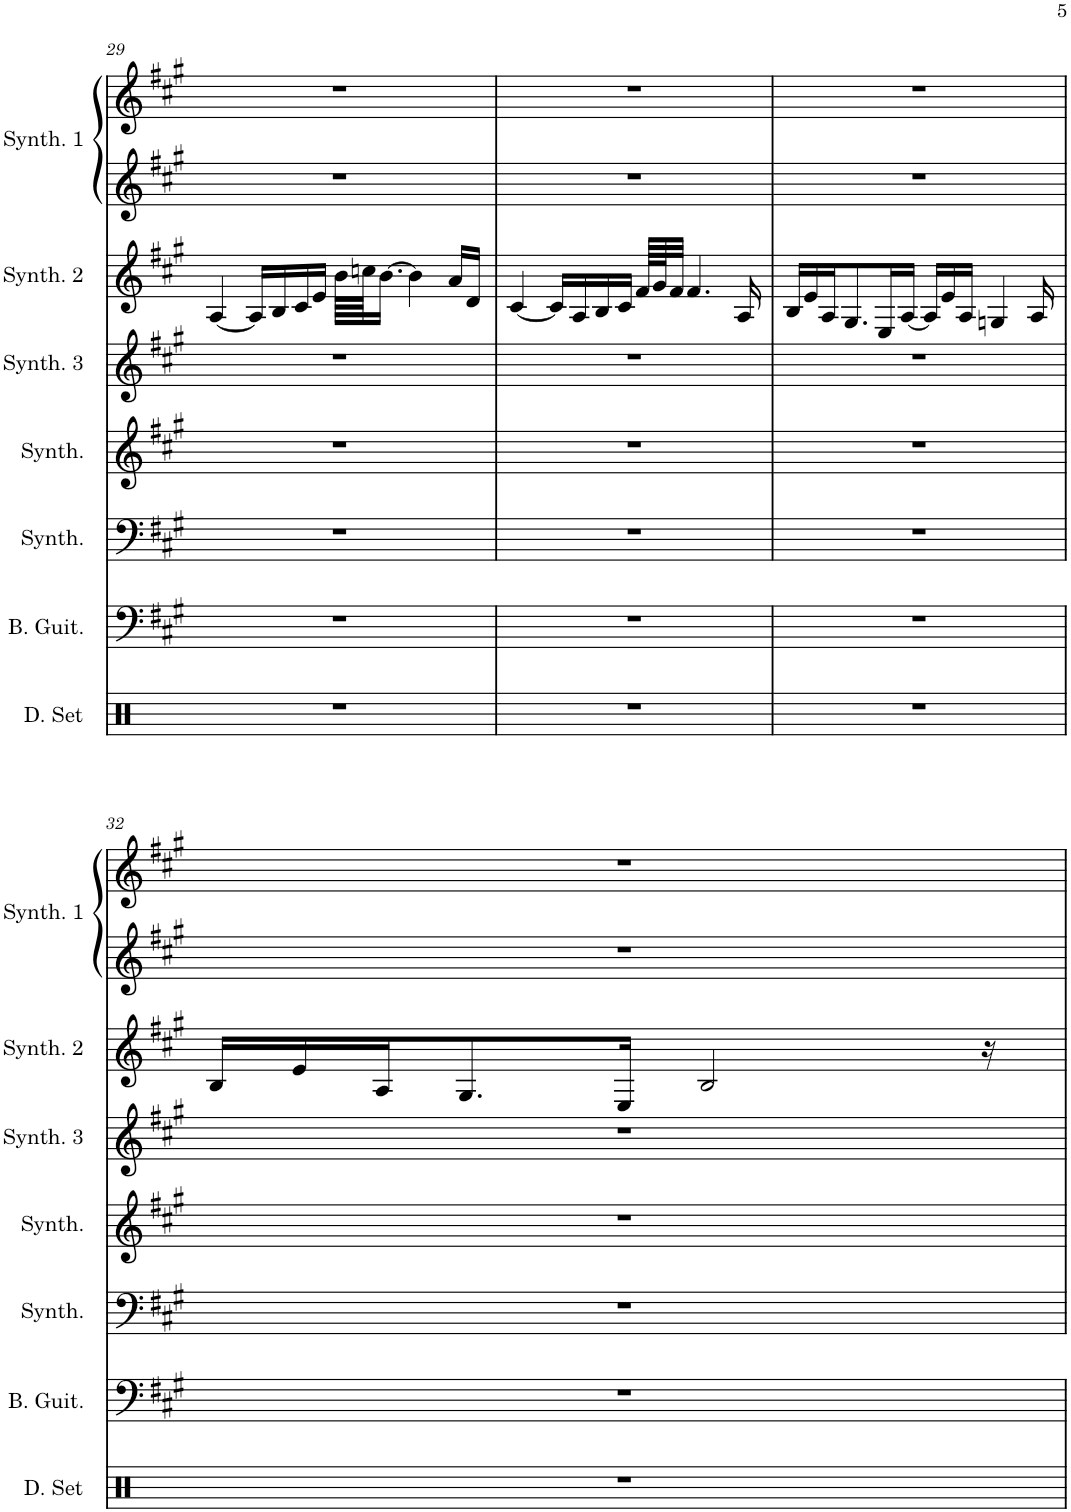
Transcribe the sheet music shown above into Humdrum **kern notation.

**kern	**kern	**kern	**kern	**kern	**kern	**kern	**kern
*part7	*part6	*part5	*part4	*part3	*part2	*part1	*part1
*staff8	*staff7	*staff6	*staff5	*staff4	*staff3	*staff2	*staff1
*I"Drumset	*I"Bass Guitar	*I"Bass Synthesizer	*I"Sine Synthesizer	*I"Saw Synthesizer 3	*I"Saw Synthesizer 2	*I"Saw Synthesizer 1	*
*I'D. Set	*I'B. Guit.	*I'Synth.	*I'Synth.	*I'Synth. 3	*I'Synth. 2	*I'Synth. 1	*
!!LO:PB:g=z
*clefX	*clefF4	*clefF4	*clefG2	*clefG2	*clefG2	*clefG2	*clefG2
*	*Trd7c12	*	*	*	*	*	*
*k[]	*k[f#c#g#]	*k[f#c#g#]	*k[f#c#g#]	*k[f#c#g#]	*k[f#c#g#]	*k[f#c#g#]	*k[f#c#g#]
*M4/4	*M4/4	*M4/4	*M4/4	*M4/4	*M4/4	*M4/4	*M4/4
=29	=29	=29	=29	=29	=29	=29	=29
1r	1r	1r	1r	1r	[4A/	1r	1r
.	.	.	.	.	16A/LL]	.	.
.	.	.	.	.	16B/	.	.
.	.	.	.	.	16c#/	.	.
.	.	.	.	.	16e/JJ	.	.
.	.	.	.	.	64b\LLLL	.	.
.	.	.	.	.	64ccn\JJ	.	.
.	.	.	.	.	[16.b\JJ	.	.
.	.	.	.	.	4b\]	.	.
.	.	.	.	.	16a/LL	.	.
.	.	.	.	.	16d/JJ	.	.
=30	=30	=30	=30	=30	=30	=30	=30
1r	1r	1r	1r	1r	[4c#/	1r	1r
.	.	.	.	.	16c#/LL]	.	.
.	.	.	.	.	16A/	.	.
.	.	.	.	.	16B/	.	.
.	.	.	.	.	16c#/JJ	.	.
.	.	.	.	.	64f#/LLLL	.	.
.	.	.	.	.	64g#/J	.	.
.	.	.	.	.	32f#/JJJ	.	.
.	.	.	.	.	4.f#/	.	.
.	.	.	.	.	16A/	.	.
=31	=31	=31	=31	=31	=31	=31	=31
1r	1r	1r	1r	1r	16B/LL	1r	1r
.	.	.	.	.	16e/	.	.
.	.	.	.	.	16A/J	.	.
.	.	.	.	.	8.G#/	.	.
.	.	.	.	.	16E/L	.	.
.	.	.	.	.	[16A/JJ	.	.
.	.	.	.	.	16A/LL]	.	.
.	.	.	.	.	16e/	.	.
.	.	.	.	.	16A/JJ	.	.
.	.	.	.	.	4Gn/	.	.
.	.	.	.	.	16A/	.	.
!!LO:LB:g=z
=32	=32	=32	=32	=32	=32	=32	=32
1r	1r	1r	1r	1r	16B/LL	1r	1r
.	.	.	.	.	16e/	.	.
.	.	.	.	.	16A/J	.	.
.	.	.	.	.	8.G#/	.	.
.	.	.	.	.	16E/Jk	.	.
.	.	.	.	.	2B/	.	.
.	.	.	.	.	16r	.	.
=	=	=	=	=	=	=	=
*-	*-	*-	*-	*-	*-	*-	*-
